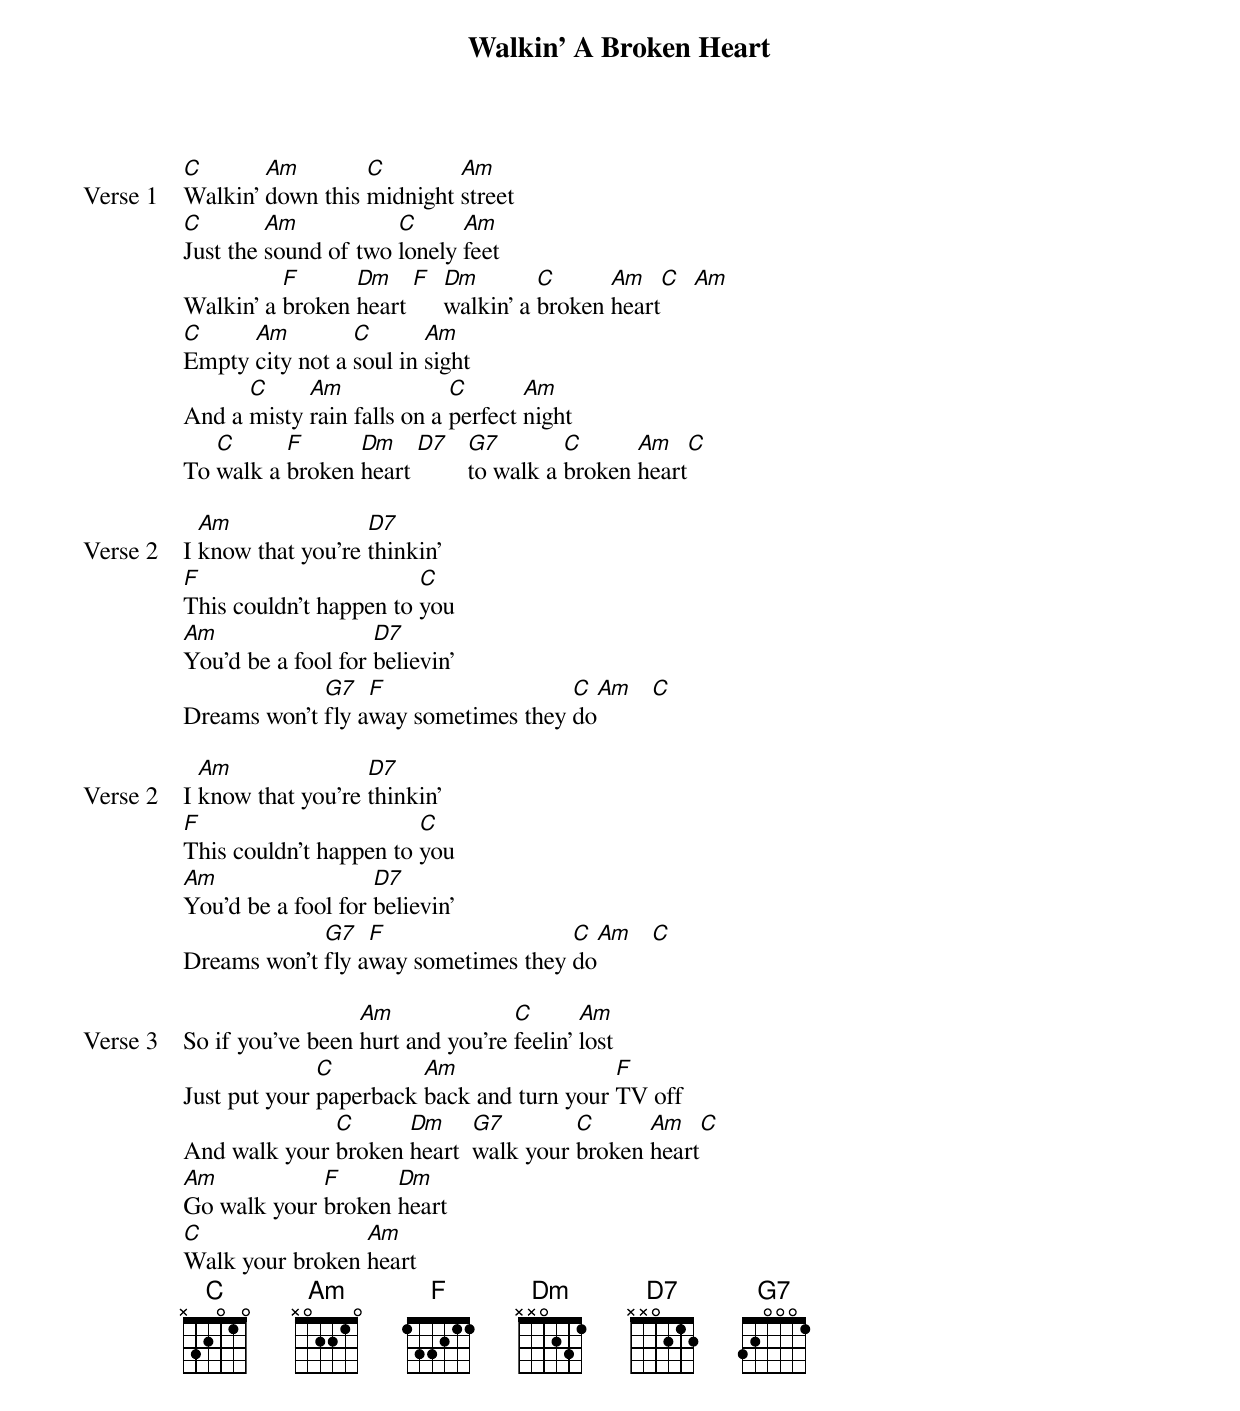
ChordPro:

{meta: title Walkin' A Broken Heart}
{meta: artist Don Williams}
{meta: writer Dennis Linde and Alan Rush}

{start_of_verse: Verse 1}
[C]Walkin' [Am]down this [C]midnight [Am]street
[C]Just the [Am]sound of two [C]lonely [Am]feet
Walkin' a [F]broken [Dm]heart [F]  [Dm]walkin' a [C]broken [Am]heart[C]  [Am]
[C]Empty [Am]city not a [C]soul in [Am]sight
And a [C]misty [Am]rain falls on a [C]perfect [Am]night
To [C]walk a [F]broken [Dm]heart [D7]   [G7]to walk a [C]broken [Am]heart[C]
{end_of_verse}

{start_of_verse: Verse 2}
I [Am]know that you're [D7]thinkin'
[F]This couldn't happen to [C]you
[Am]You'd be a fool for [D7]believin'
Dreams won't [G7]fly a[F]way sometimes they [C]do[Am]   [C]
{end_of_verse}

{start_of_verse: Verse 2}
I [Am]know that you're [D7]thinkin'
[F]This couldn't happen to [C]you
[Am]You'd be a fool for [D7]believin'
Dreams won't [G7]fly a[F]way sometimes they [C]do[Am]   [C]
{end_of_verse}

{start_of_verse: Verse 3}
So if you've been [Am]hurt and you're [C]feelin' [Am]lost
Just put your [C]paperback [Am]back and turn your [F]TV off
And walk your [C]broken [Dm]heart  [G7]walk your [C]broken [Am]heart[C]
[Am]Go walk your [F]broken [Dm]heart
[C]Walk your broken [Am]heart
{end_of_verse}
